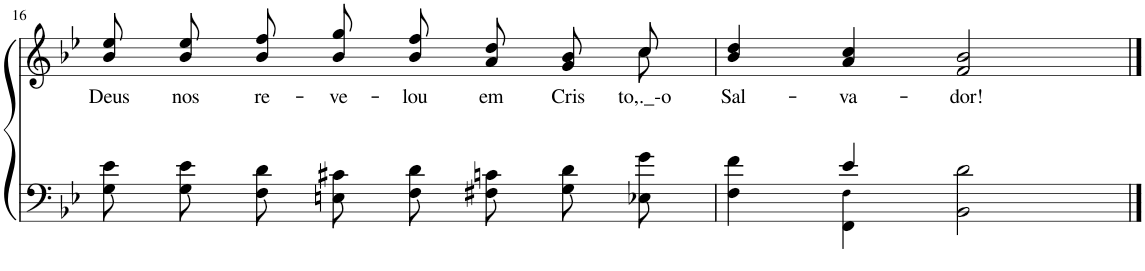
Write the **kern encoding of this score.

**kern	**kern	**text
*part2	*part1	*part1
*staff2	*staff1	*staff1
*I"Parte III e IV	*I"Parte I e II	*
!!LO:PB:g=z
*clefF4	*clefG2	*
*Trd2c3	*Trd2c3	*
*k[b-e-]	*k[b-e-]	*
*M4/4	*M4/4	*
=16	=16	=16
!	!	!LO:LY:b
*	*^	*
8G\ 8e-\L	8b-\ 8ee-\L	2..ryy	Deus
!	!	!	!LO:LY:b
8G\ 8e-\J	8b-\ 8ee-\J	.	nos
!	!	!	!LO:LY:b
8F\ 8d\L	8b-\ 8ff\L	.	re-
!	!	!	!LO:LY:b
8En\ 8c#X\J	8b-\ 8gg\J	.	-ve-
!	!	!	!LO:LY:b
8F\ 8d\L	8b-\ 8ff\L	.	-lou
!	!	!	!LO:LY:b
8F#X\ 8cn\J	8a\ 8dd\J	.	em
!	!	!	!LO:LY:b
8G\ 8d\L	8g/ 8b-/L	.	Cris-
!	!	!	!LO:LY:b
8E-X\ 8g\J	8cc/J	8cc\	-to,._-o
=17	=17	=17	=17
*^	*	*	*
!	!	!	!	!LO:LY:b
*	*	*v	*v	*
4ryy	4F\ 4f\	4b-/ 4dd/	Sal-
!	!	!	!LO:LY:b
4e-/	4FF\ 4F!\	4a/ 4cc/	-va-
!	!	!	!LO:LY:b
2ryy	2BB-\ 2d\	2f/ 2b-/	-dor!
*v	*v	*	*
==	==	==
*-	*-	*-
